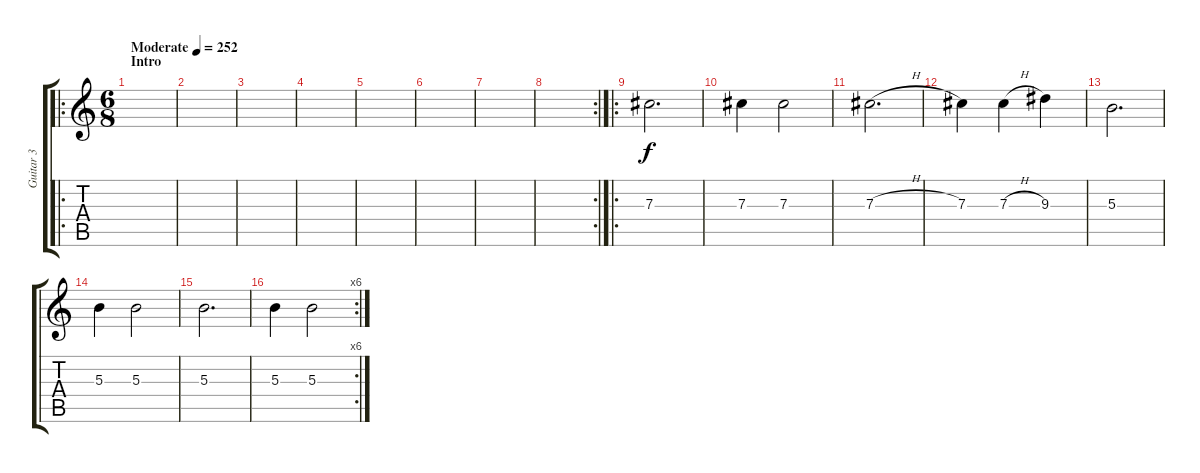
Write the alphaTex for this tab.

\track ("Guitar 3" "Guitar 3") {instrument electricguitarclean}
\staff {score tabs}
\tuning (Eb4 Bb3 Gb3 Db3 Ab2 Eb2) {hide}
\ro
\ts (6 8)
\section ("" "Intro")
\tempo (252 "Moderate")
\clef g2
\ks c
|
|
|
|
|
|
|
\rc 2
|
\ro
7.3.2{d} |
7.3.4 7.3.2 |
7.3{h}.2{d} |
7.3.4 7.3{h}.4 9.3.4{volume 13} |
5.3.2{d} |
5.3.4 5.3.2 |
5.3.2{d} |
\rc 6
5.3.4 5.3.2
